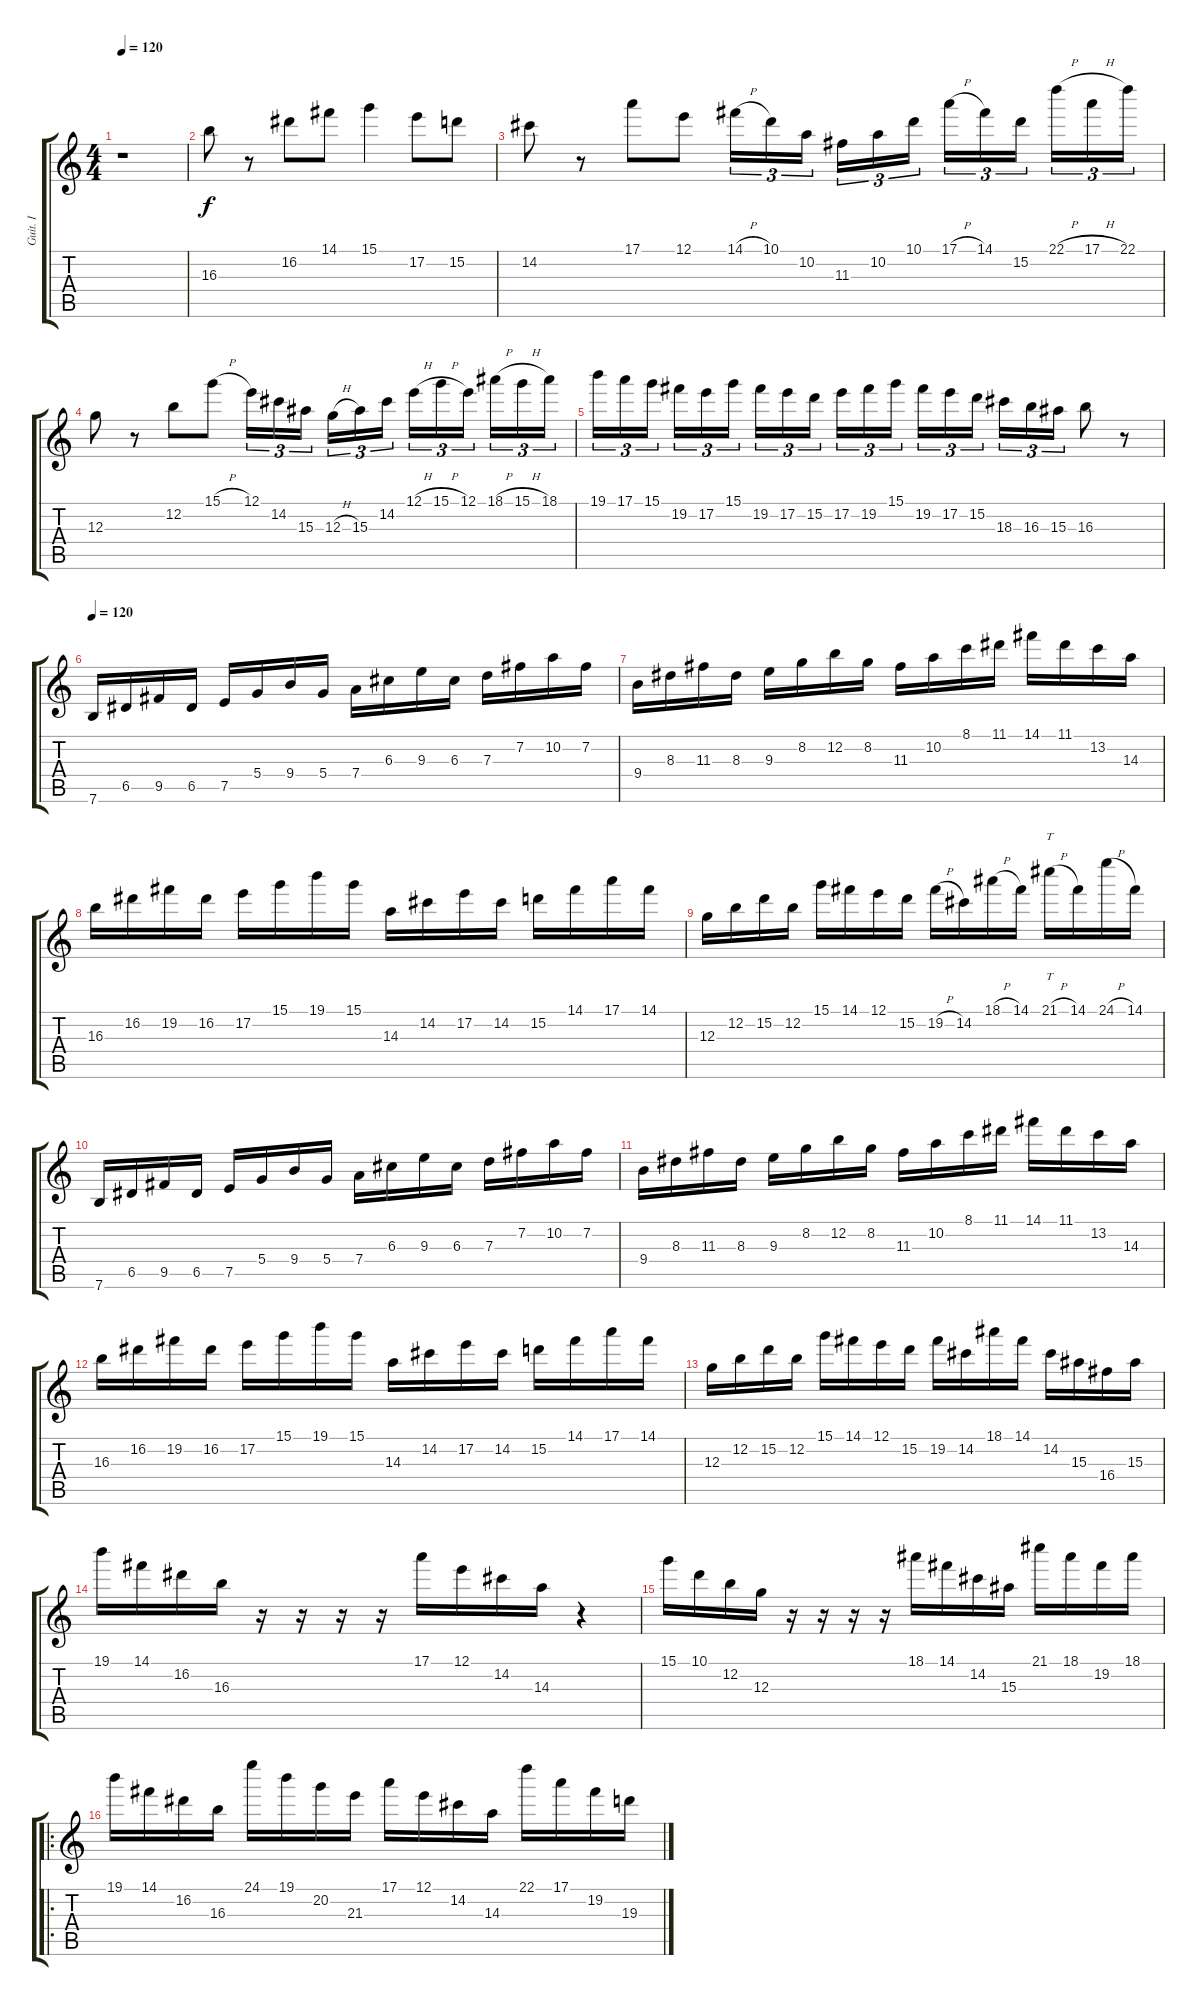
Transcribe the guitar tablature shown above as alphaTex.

\track ("Guit. I" "Guit. I") {instrument overdrivenguitar}
\staff {score tabs}
\tuning (E4 B3 G3 D3 A2 E2) {hide}
\ts (4 4)
\tempo 120
\tempo 100
\tempo 120
\clef g2
\ks c
r.1{dy f instrument overdrivenguitar} |
16.3.8 r.8 16.2.8 14.1.8 15.1.4 17.2.8 15.2.8 |
14.2.8 r.8 17.1.8 12.1.8 14.1{h}.16{tu (3 2)} 10.1.16{tu (3 2)} 10.2.16{tu (3 2)} 11.3.16{tu (3 2)} 10.2.16{tu (3 2)} 10.1.16{tu (3 2)} 17.1{h}.16{tu (3 2)} 14.1.16{tu (3 2)} 15.2.16{tu (3 2)} 22.1{h}.16{tu (3 2)} 17.1{h}.16{tu (3 2)} 22.1.16{tu (3 2)} |
12.3.8 r.8 12.2.8 15.1{h}.8 12.1.16{tu (3 2)} 14.2.16{tu (3 2)} 15.3.16{tu (3 2)} 12.3{h}.16{tu (3 2)} 15.3.16{tu (3 2)} 14.2.16{tu (3 2)} 12.1{h}.16{tu (3 2)} 15.1{h}.16{tu (3 2)} 12.1.16{tu (3 2)} 18.1{h}.16{tu (3 2)} 15.1{h}.16{tu (3 2)} 18.1.16{tu (3 2)} |
19.1.16{tu (3 2)} 17.1.16{tu (3 2)} 15.1.16{tu (3 2)} 19.2.16{tu (3 2)} 17.2.16{tu (3 2)} 15.1.16{tu (3 2)} 19.2.16{tu (3 2)} 17.2.16{tu (3 2)} 15.2.16{tu (3 2)} 17.2.16{tu (3 2)} 19.2.16{tu (3 2)} 15.1.16{tu (3 2)} 19.2.16{tu (3 2)} 17.2.16{tu (3 2)} 15.2.16{tu (3 2)} 18.3.16{tu (3 2)} 16.3.16{tu (3 2)} 15.3.16{tu (3 2)} 16.3.8 r.8 |
\tempo 120
7.6.16 6.5.16 9.5.16 6.5.16 7.5.16 5.4.16 9.4.16 5.4.16 7.4.16 6.3.16 9.3.16 6.3.16 7.3.16 7.2.16 10.2.16 7.2.16 |
9.4.16 8.3.16 11.3.16 8.3.16 9.3.16 8.2.16 12.2.16 8.2.16 11.3.16 10.2.16 8.1.16 11.1.16 14.1.16 11.1.16 13.2.16 14.3.16 |
16.3.16 16.2.16 19.2.16 16.2.16 17.2.16 15.1.16 19.1.16 15.1.16 14.3.16 14.2.16 17.2.16 14.2.16 15.2.16 14.1.16 17.1.16 14.1.16 |
12.3.16 12.2.16 15.2.16 12.2.16 15.1.16 14.1.16 12.1.16 15.2.16 19.2{h}.16 14.2.16 18.1{h}.16 14.1.16 21.1{h}.16{tt} 14.1.16 24.1{h}.16 14.1.16 |
7.6.16 6.5.16 9.5.16 6.5.16 7.5.16 5.4.16 9.4.16 5.4.16 7.4.16 6.3.16 9.3.16 6.3.16 7.3.16 7.2.16 10.2.16 7.2.16 |
9.4.16 8.3.16 11.3.16 8.3.16 9.3.16 8.2.16 12.2.16 8.2.16 11.3.16 10.2.16 8.1.16 11.1.16 14.1.16 11.1.16 13.2.16 14.3.16 |
16.3.16 16.2.16 19.2.16 16.2.16 17.2.16 15.1.16 19.1.16 15.1.16 14.3.16 14.2.16 17.2.16 14.2.16 15.2.16 14.1.16 17.1.16 14.1.16 |
12.3.16 12.2.16 15.2.16 12.2.16 15.1.16 14.1.16 12.1.16 15.2.16 19.2.16 14.2.16 18.1.16 14.1.16 14.2.16 15.3.16 16.4.16 15.3.16 |
19.1.16{balance 0} 14.1.16 16.2.16 16.3.16 r.16 r.16 r.16 r.16 17.1.16 12.1.16 14.2.16 14.3.16 r.4 |
15.1.16 10.1.16 12.2.16 12.3.16 r.16 r.16 r.16 r.16 18.1.16{balance 8} 14.1.16 14.2.16 15.3.16 21.1.16 18.1.16 19.2.16 18.1.16 |
\ro
19.1.16 14.1.16 16.2.16 16.3.16 24.1.16 19.1.16 20.2.16 21.3.16 17.1.16 12.1.16 14.2.16 14.3.16 22.1.16 17.1.16 19.2.16 19.3.16
